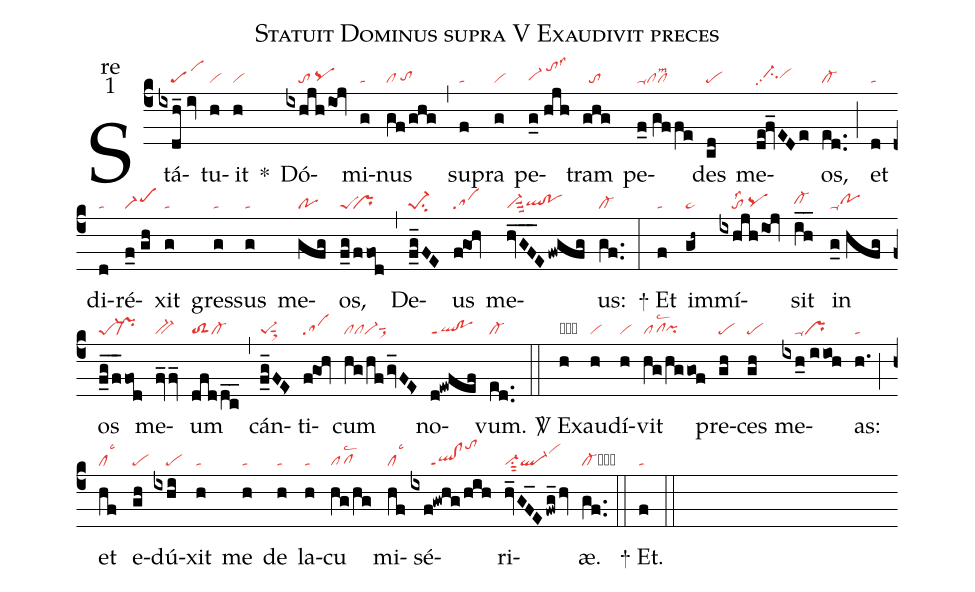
name:Statuit Dominus supra V Exaudivit preces;
office-part:re;
mode:1;
nabc-lines:1;
%%
(c4) Stá(ixdh_//iv|////scG1)tu(h|vi)it(h|vi) <sp>*</sp>() Dó(ixhjhioj|////to/pqhg)mi(g|ta)nus(gf/ghg|cl/tohg) (,) su(f|ta)pra(g|vi) pe(g_0//hjh|vi-hg/tohklss3)tram(ghg|//to) pe(f_0//gffe|ta-clcllsm2)des(cd|pe) me(de!fv_EDe|//ci-hhpp2vihh)os,(ed..|cl-) (;) et(d|ta) di(d|ta)ré(f_0//gh|scM1)xit(g|ta) gres(g|ta)sus(g|ta) me(gfg|po)os,(f_g/ffod|peS``pr) (,) De(f_g_FE|pe-1su2)us(f@goh|sa) me(hvGF___E/fwgfg|vi-suu3qlhg!pohg)us:(gf..|cl-) (:)
<sp>+</sp> Et(f|ta) im(gh~|ta>)mí(ixhjhioj|////tolss2/pqhg)sit(ih__|cl-hh) in(g_0//hfg|ta-pohh) os(f_g_/f_fod|pe-1`pr-) me(fv_fv_|bv-)um(dfddc__|toS2cl-) (,) cán(f_g_FE>|pe-1sut1sux1)ti(f@goh|sa)cum(hg/hf/gv_FE>|clclvi-sut1sux1) no(d!ewfef|ql!poppt1)vum.(ed..|cl-) (::)

<sp>V/</sp> Ex(h|obvi)au(h|vi)dí(h|vi)vit(hg/hggof|pflsc2``pihg) pre(gh|pe)ces(gh|pe) me(ixh_0//iioh|////ta-pr)as:(h.|ta) (;) et(hf|cllsc3) e(gh|pe)dú(ixhi|////pe)xit(h|ta) me(h|ta) de(h|ta) la(h|ta)cu(hg/hg|pflsc2) mi(hf|cllsc3)sé(ixf!gwhg/hih|//////ql!clppt1tohm)ri(hv_GF_E/fwg_/hv|vi-su1sut2ql-vihk)æ.(gf..|cl-cb) (::)
<sp>+</sp> Et.(f|ta) (::)
